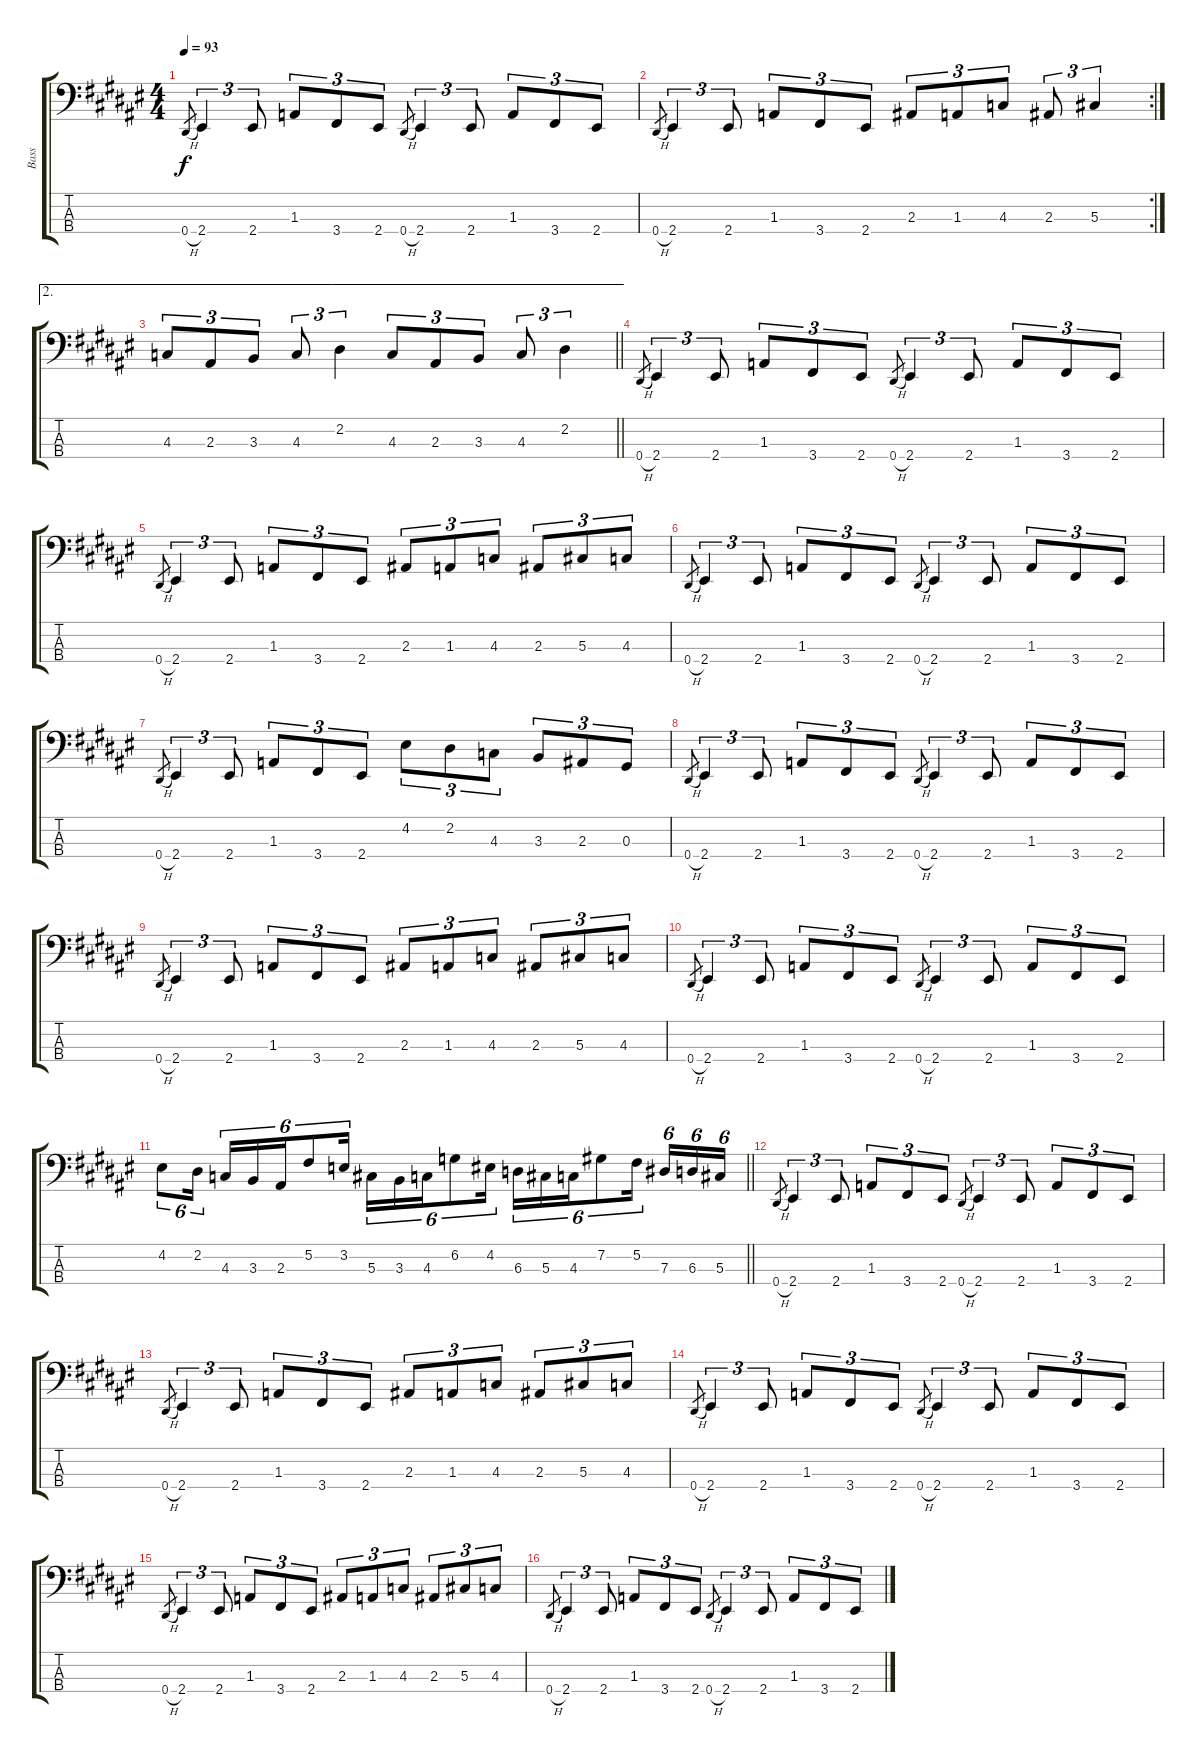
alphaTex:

\track ("Bass" "Bass") {instrument electricbasspick}
\staff {score tabs}
\tuning (Gb2 Db2 Ab1 Eb1) {hide}
\ts (4 4)
\tempo 93
\clef f4
\ks d#minor
0.4{h}.8{gr dy f} 2.4.4{tu (3 2)} 2.4.8{tu (3 2)} 1.3.8{tu (3 2)} 3.4.8{tu (3 2)} 2.4.8{tu (3 2)} 0.4{h}.8{gr} 2.4.4{tu (3 2)} 2.4.8{tu (3 2)} 1.3.8{tu (3 2)} 3.4.8{tu (3 2)} 2.4.8{tu (3 2)} |
\rc 2
0.4{h}.8{gr} 2.4.4{tu (3 2)} 2.4.8{tu (3 2)} 1.3.8{tu (3 2)} 3.4.8{tu (3 2)} 2.4.8{tu (3 2)} 2.3.8{tu (3 2)} 1.3.8{tu (3 2)} 4.3.8{tu (3 2)} 2.3.8{tu (3 2)} 5.3.4{tu (3 2)} |
\ae 2
\barLineRight lightlight
4.3.8{tu (3 2)} 2.3.8{tu (3 2)} 3.3.8{tu (3 2)} 4.3.8{tu (3 2)} 2.2.4{tu (3 2)} 4.3.8{tu (3 2)} 2.3.8{tu (3 2)} 3.3.8{tu (3 2)} 4.3.8{tu (3 2)} 2.2.4{tu (3 2)} |
\section ("" " ")
0.4{h}.8{gr} 2.4.4{tu (3 2)} 2.4.8{tu (3 2)} 1.3.8{tu (3 2)} 3.4.8{tu (3 2)} 2.4.8{tu (3 2)} 0.4{h}.8{gr} 2.4.4{tu (3 2)} 2.4.8{tu (3 2)} 1.3.8{tu (3 2)} 3.4.8{tu (3 2)} 2.4.8{tu (3 2)} |
0.4{h}.8{gr} 2.4.4{tu (3 2)} 2.4.8{tu (3 2)} 1.3.8{tu (3 2)} 3.4.8{tu (3 2)} 2.4.8{tu (3 2)} 2.3.8{tu (3 2)} 1.3.8{tu (3 2)} 4.3.8{tu (3 2)} 2.3.8{tu (3 2)} 5.3.8{tu (3 2)} 4.3.8{tu (3 2)} |
0.4{h}.8{gr} 2.4.4{tu (3 2)} 2.4.8{tu (3 2)} 1.3.8{tu (3 2)} 3.4.8{tu (3 2)} 2.4.8{tu (3 2)} 0.4{h}.8{gr} 2.4.4{tu (3 2)} 2.4.8{tu (3 2)} 1.3.8{tu (3 2)} 3.4.8{tu (3 2)} 2.4.8{tu (3 2)} |
0.4{h}.8{gr} 2.4.4{tu (3 2)} 2.4.8{tu (3 2)} 1.3.8{tu (3 2)} 3.4.8{tu (3 2)} 2.4.8{tu (3 2)} 4.2.8{tu (3 2)} 2.2.8{tu (3 2)} 4.3.8{tu (3 2)} 3.3.8{tu (3 2)} 2.3.8{tu (3 2)} 0.3.8{tu (3 2)} |
0.4{h}.8{gr} 2.4.4{tu (3 2)} 2.4.8{tu (3 2)} 1.3.8{tu (3 2)} 3.4.8{tu (3 2)} 2.4.8{tu (3 2)} 0.4{h}.8{gr} 2.4.4{tu (3 2)} 2.4.8{tu (3 2)} 1.3.8{tu (3 2)} 3.4.8{tu (3 2)} 2.4.8{tu (3 2)} |
0.4{h}.8{gr} 2.4.4{tu (3 2)} 2.4.8{tu (3 2)} 1.3.8{tu (3 2)} 3.4.8{tu (3 2)} 2.4.8{tu (3 2)} 2.3.8{tu (3 2)} 1.3.8{tu (3 2)} 4.3.8{tu (3 2)} 2.3.8{tu (3 2)} 5.3.8{tu (3 2)} 4.3.8{tu (3 2)} |
0.4{h}.8{gr} 2.4.4{tu (3 2)} 2.4.8{tu (3 2)} 1.3.8{tu (3 2)} 3.4.8{tu (3 2)} 2.4.8{tu (3 2)} 0.4{h}.8{gr} 2.4.4{tu (3 2)} 2.4.8{tu (3 2)} 1.3.8{tu (3 2)} 3.4.8{tu (3 2)} 2.4.8{tu (3 2)} |
\barLineRight lightlight
4.2.8{tu (6 4)} 2.2.16{tu (6 4) beam splitsecondary} 4.3.16{tu (6 4)} 3.3.16{tu (6 4)} 2.3.16{tu (6 4)} 5.2.8{tu (6 4)} 3.2.16{tu (6 4) beam splitsecondary} 5.3.16{tu (6 4)} 3.3.16{tu (6 4)} 4.3.16{tu (6 4)} 6.2.8{tu (6 4)} 4.2.16{tu (6 4) beam splitsecondary} 6.3.16{tu (6 4)} 5.3.16{tu (6 4)} 4.3.16{tu (6 4)} 7.2.8{tu (6 4)} 5.2.16{tu (6 4) beam splitsecondary} 7.3.16{tu (6 4)} 6.3.16{tu (6 4)} 5.3.16{tu (6 4)} |
\section ("" " ")
0.4{h}.8{gr} 2.4.4{tu (3 2)} 2.4.8{tu (3 2)} 1.3.8{tu (3 2)} 3.4.8{tu (3 2)} 2.4.8{tu (3 2)} 0.4{h}.8{gr} 2.4.4{tu (3 2)} 2.4.8{tu (3 2)} 1.3.8{tu (3 2)} 3.4.8{tu (3 2)} 2.4.8{tu (3 2)} |
0.4{h}.8{gr} 2.4.4{tu (3 2)} 2.4.8{tu (3 2)} 1.3.8{tu (3 2)} 3.4.8{tu (3 2)} 2.4.8{tu (3 2)} 2.3.8{tu (3 2)} 1.3.8{tu (3 2)} 4.3.8{tu (3 2)} 2.3.8{tu (3 2)} 5.3.8{tu (3 2)} 4.3.8{tu (3 2)} |
0.4{h}.8{gr} 2.4.4{tu (3 2)} 2.4.8{tu (3 2)} 1.3.8{tu (3 2)} 3.4.8{tu (3 2)} 2.4.8{tu (3 2)} 0.4{h}.8{gr} 2.4.4{tu (3 2)} 2.4.8{tu (3 2)} 1.3.8{tu (3 2)} 3.4.8{tu (3 2)} 2.4.8{tu (3 2)} |
0.4{h}.8{gr} 2.4.4{tu (3 2)} 2.4.8{tu (3 2)} 1.3.8{tu (3 2)} 3.4.8{tu (3 2)} 2.4.8{tu (3 2)} 2.3.8{tu (3 2)} 1.3.8{tu (3 2)} 4.3.8{tu (3 2)} 2.3.8{tu (3 2)} 5.3.8{tu (3 2)} 4.3.8{tu (3 2)} |
0.4{h}.8{gr} 2.4.4{tu (3 2)} 2.4.8{tu (3 2)} 1.3.8{tu (3 2)} 3.4.8{tu (3 2)} 2.4.8{tu (3 2)} 0.4{h}.8{gr} 2.4.4{tu (3 2)} 2.4.8{tu (3 2)} 1.3.8{tu (3 2)} 3.4.8{tu (3 2)} 2.4.8{tu (3 2)}
